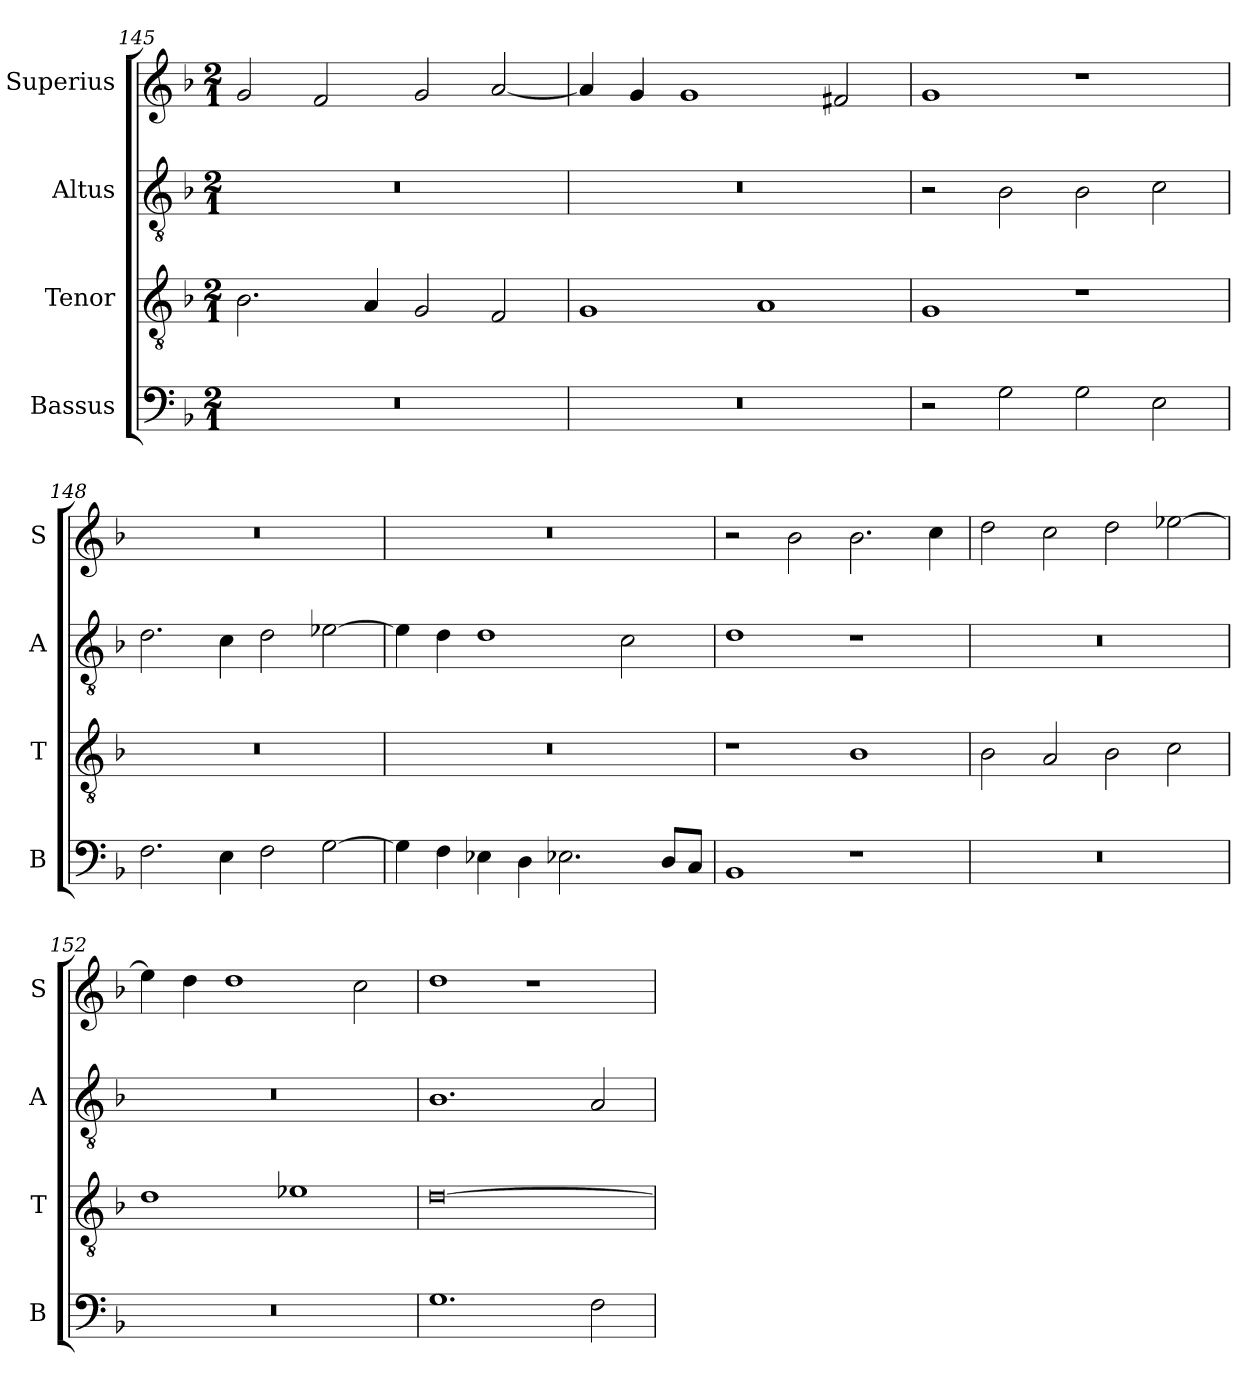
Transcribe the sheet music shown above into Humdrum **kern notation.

**kern	**kern	**kern	**kern
*part4	*part3	*part2	*part1
*staff4	*staff3	*staff2	*staff1
*I"Bassus	*I"Tenor	*I"Altus	*I"Superius
*I'B	*I'T	*I'A	*I'S
*clefF4	*clefGv2	*clefGv2	*clefG2
*k[b-]	*k[b-]	*k[b-]	*k[b-]
*M2/1	*M2/1	*M2/1	*M2/1
=145	=145	=145	=145
0r	2.B-\	0r	2g/
.	.	.	2f/
.	4A/	.	.
.	2G/	.	2g/
.	2F/	.	[2a/
=146	=146	=146	=146
0r	1G	0r	4a/]
.	.	.	4g/
.	.	.	1g
.	1A	.	.
.	.	.	2f#X/
=147	=147	=147	=147
2r	1G	2r	1g
2G\	.	2B-\	.
2G\	1r	2B-\	1r
2E\	.	2c\	.
=148	=148	=148	=148
2.F\	0r	2.d\	0r
4E\	.	4c\	.
2F\	.	2d\	.
[2G\	.	[2e-X\	.
=149	=149	=149	=149
4G\]	0r	4e-\]	0r
4F\	.	4d\	.
4E-X\	.	1d	.
4D\	.	.	.
2.E-X\	.	.	.
.	.	2c\	.
8D/L	.	.	.
8C/J	.	.	.
=150	=150	=150	=150
1BB-	1r	1d	2r
.	.	.	2b-\
1r	1B-	1r	2.b-\
.	.	.	4cc\
=151	=151	=151	=151
0r	2B-\	0r	2dd\
.	2A/	.	2cc\
.	2B-\	.	2dd\
.	2c\	.	[2ee-X\
=152	=152	=152	=152
0r	1d	0r	4ee-\]
.	.	.	4dd\
.	.	.	1dd
.	1e-X	.	.
.	.	.	2cc\
=153	=153	=153	=153
1.G	[0d	1.B-	1dd
.	.	.	1r
2F\	.	2A/	.
=	=	=	=
*-	*-	*-	*-
